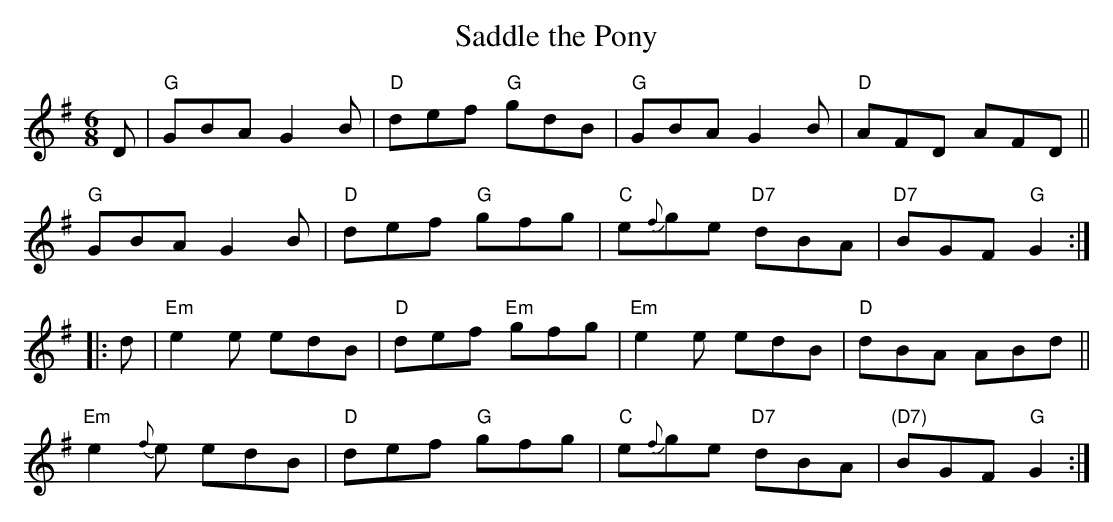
X:1
T: Saddle the Pony
M: 6/8
K: G
D |\
"G"GBA G2B | "D"def "G"gdB | "G"GBA G2B | "D"AFD AFD ||
"G"GBA G2B | "D"def "G"gfg | "C"e{f}ge "D7"dBA | "D7"BGF "G"G2 :|
|: d |\
"Em"e2e edB | "D"def "Em"gfg | "Em"e2e edB | "D"dBA ABd ||
"Em"e2{f}e edB | "D"def "G"gfg | "C"e{f}ge "D7"dBA | "(D7)"BGF "G"G2 :|
